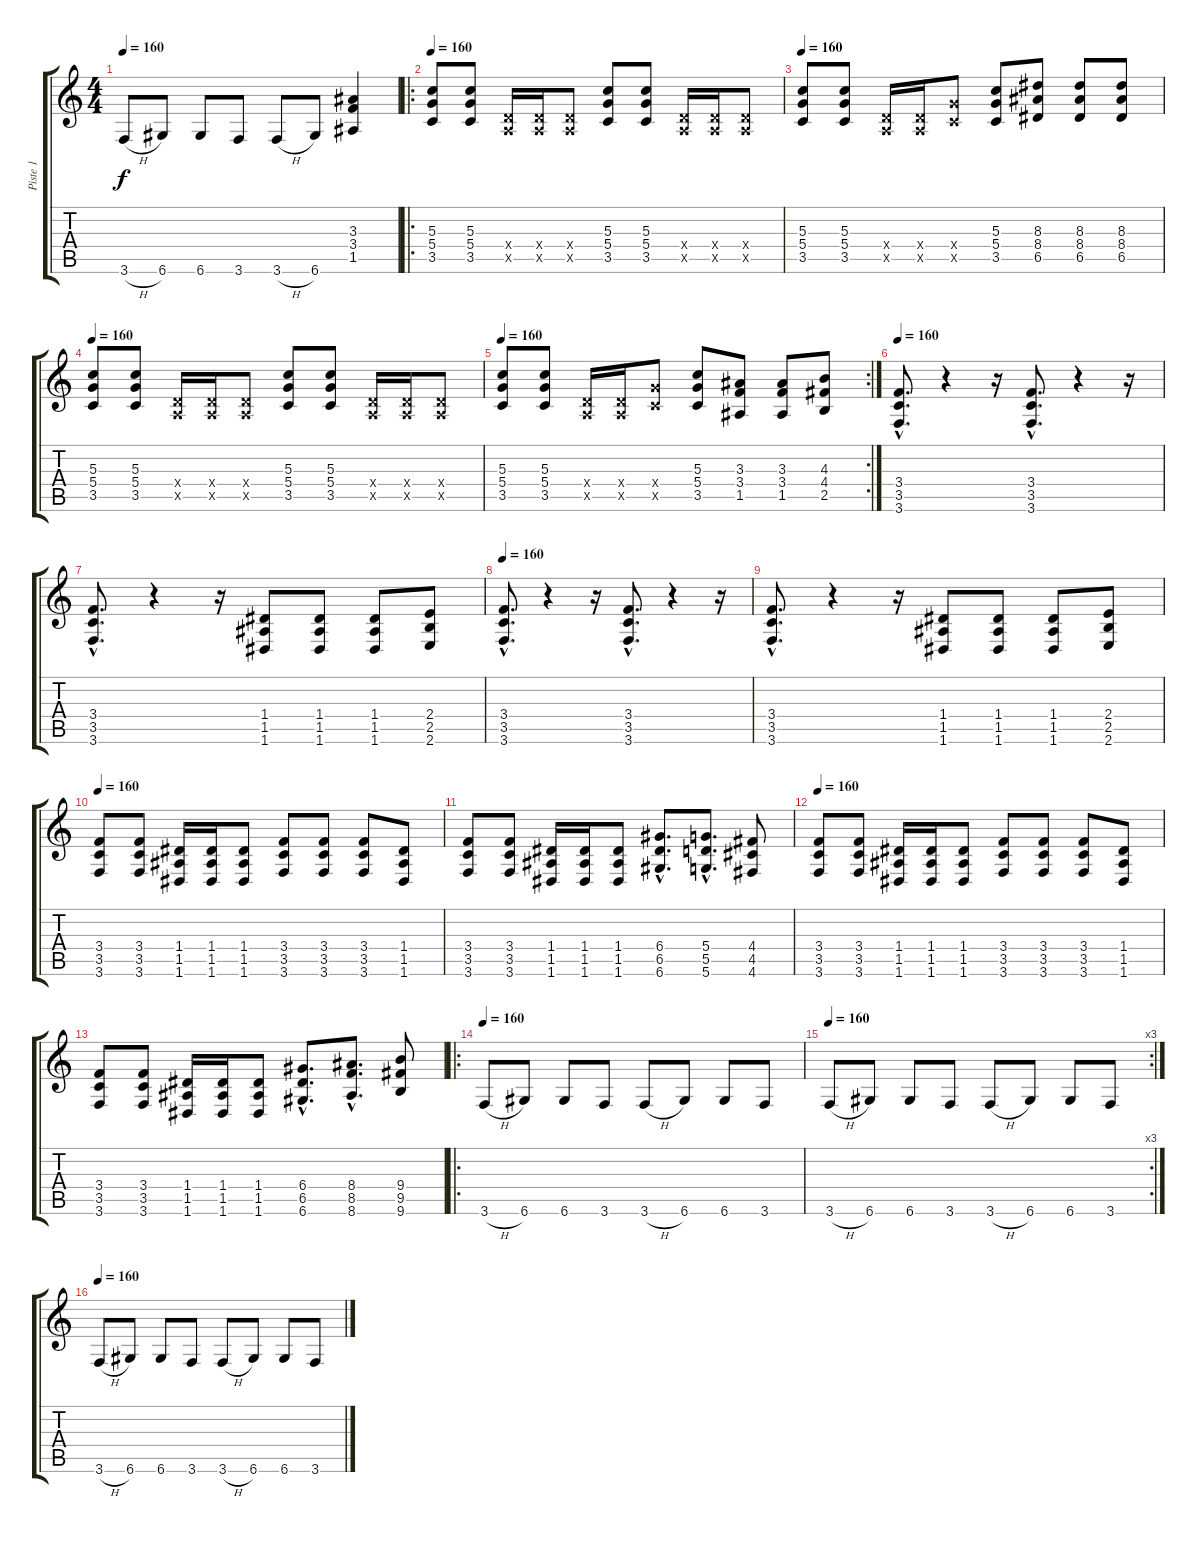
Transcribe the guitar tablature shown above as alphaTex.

\track ("Piste 1" "Piste 1") {instrument distortionguitar}
\staff {score tabs}
\tuning (E4 B3 G3 D3 A2 D2) {hide}
\ts (4 4)
\tempo 160
\clef g2
\ks c
3.6{h}.8{dy f} 6.6.8 6.6.8 3.6.8 3.6{h}.8 6.6.8 (3.3 3.4 1.5).4 |
\ro
\tempo 160
(5.3 5.4 3.5).8 (5.3 5.4 3.5).8 (0.4{x} 0.5{x}).16 (0.4{x} 0.5{x}).16 (0.4{x} 0.5{x}).8 (5.3 5.4 3.5).8 (5.3 5.4 3.5).8 (0.4{x} 0.5{x}).16 (0.4{x} 0.5{x}).16 (0.4{x} 0.5{x}).8 |
\tempo 160
(5.3 5.4 3.5).8 (5.3 5.4 3.5).8 (0.4{x} 0.5{x}).16 (0.4{x} 0.5{x}).16 (5.4{x} 3.5{x}).8 (5.3 5.4 3.5).8 (8.3 8.4 6.5).8 (8.3 8.4 6.5).8 (8.3 8.4 6.5).8 |
\tempo 160
(5.3 5.4 3.5).8 (5.3 5.4 3.5).8 (0.4{x} 0.5{x}).16 (0.4{x} 0.5{x}).16 (0.4{x} 0.5{x}).8 (5.3 5.4 3.5).8 (5.3 5.4 3.5).8 (0.4{x} 0.5{x}).16 (0.4{x} 0.5{x}).16 (0.4{x} 0.5{x}).8 |
\rc 2
\tempo 160
(5.3 5.4 3.5).8 (5.3 5.4 3.5).8 (0.4{x} 0.5{x}).16 (0.4{x} 0.5{x}).16 (5.4{x} 3.5{x}).8 (5.3 5.4 3.5).8 (3.3 3.4 1.5).8 (3.3 3.4 1.5).8 (4.3 4.4 2.5).8 |
\tempo 160
(3.4{hac} 3.5{hac} 3.6{hac}).8{d} r.4 r.16 (3.4{hac} 3.5{hac} 3.6{hac}).8{d} r.4 r.16 |
(3.4{hac} 3.5{hac} 3.6{hac}).8{d} r.4 r.16 (1.4 1.5 1.6).8 (1.4 1.5 1.6).8 (1.4 1.5 1.6).8 (2.4 2.5 2.6).8 |
\tempo 160
(3.4{hac} 3.5{hac} 3.6{hac}).8{d} r.4 r.16 (3.4{hac} 3.5{hac} 3.6{hac}).8{d} r.4 r.16 |
(3.4{hac} 3.5{hac} 3.6{hac}).8{d} r.4 r.16 (1.4 1.5 1.6).8 (1.4 1.5 1.6).8 (1.4 1.5 1.6).8 (2.4 2.5 2.6).8 |
\tempo 160
(3.4 3.5 3.6).8{instrument electricguitarmuted} (3.4 3.5 3.6).8{instrument distortionguitar} (1.4 1.5 1.6).16 (1.4 1.5 1.6).16 (1.4 1.5 1.6).8 (3.4 3.5 3.6).8{instrument electricguitarmuted} (3.4 3.5 3.6).8 (3.4 3.5 3.6).8{instrument distortionguitar} (1.4 1.5 1.6).8 |
(3.4 3.5 3.6).8 (3.4 3.5 3.6).8{instrument distortionguitar} (1.4 1.5 1.6).16 (1.4 1.5 1.6).16 (1.4 1.5 1.6).8 (6.4{hac} 6.5{hac} 6.6{hac}).8{d} (5.4{hac} 5.5{hac} 5.6{hac}).8{d} (4.4 4.5 4.6).8 |
\tempo 160
(3.4 3.5 3.6).8{instrument electricguitarmuted} (3.4 3.5 3.6).8{instrument distortionguitar} (1.4 1.5 1.6).16 (1.4 1.5 1.6).16 (1.4 1.5 1.6).8 (3.4 3.5 3.6).8{instrument electricguitarmuted} (3.4 3.5 3.6).8 (3.4 3.5 3.6).8{instrument distortionguitar} (1.4 1.5 1.6).8 |
(3.4 3.5 3.6).8 (3.4 3.5 3.6).8{instrument distortionguitar} (1.4 1.5 1.6).16 (1.4 1.5 1.6).16 (1.4 1.5 1.6).8 (6.4{hac} 6.5{hac} 6.6{hac}).8{d} (8.4{hac} 8.5{hac} 8.6{hac}).8{d} (9.4 9.5 9.6).8 |
\ro
\tempo 160
3.6{h}.8 6.6.8 6.6.8 3.6.8 3.6{h}.8 6.6.8 6.6.8 3.6.8 |
\rc 3
\tempo 160
3.6{h}.8 6.6.8 6.6.8 3.6.8 3.6{h}.8 6.6.8 6.6.8 3.6.8 |
\tempo 160
3.6{h}.8 6.6.8 6.6.8 3.6.8 3.6{h}.8 6.6.8 6.6.8 3.6.8
